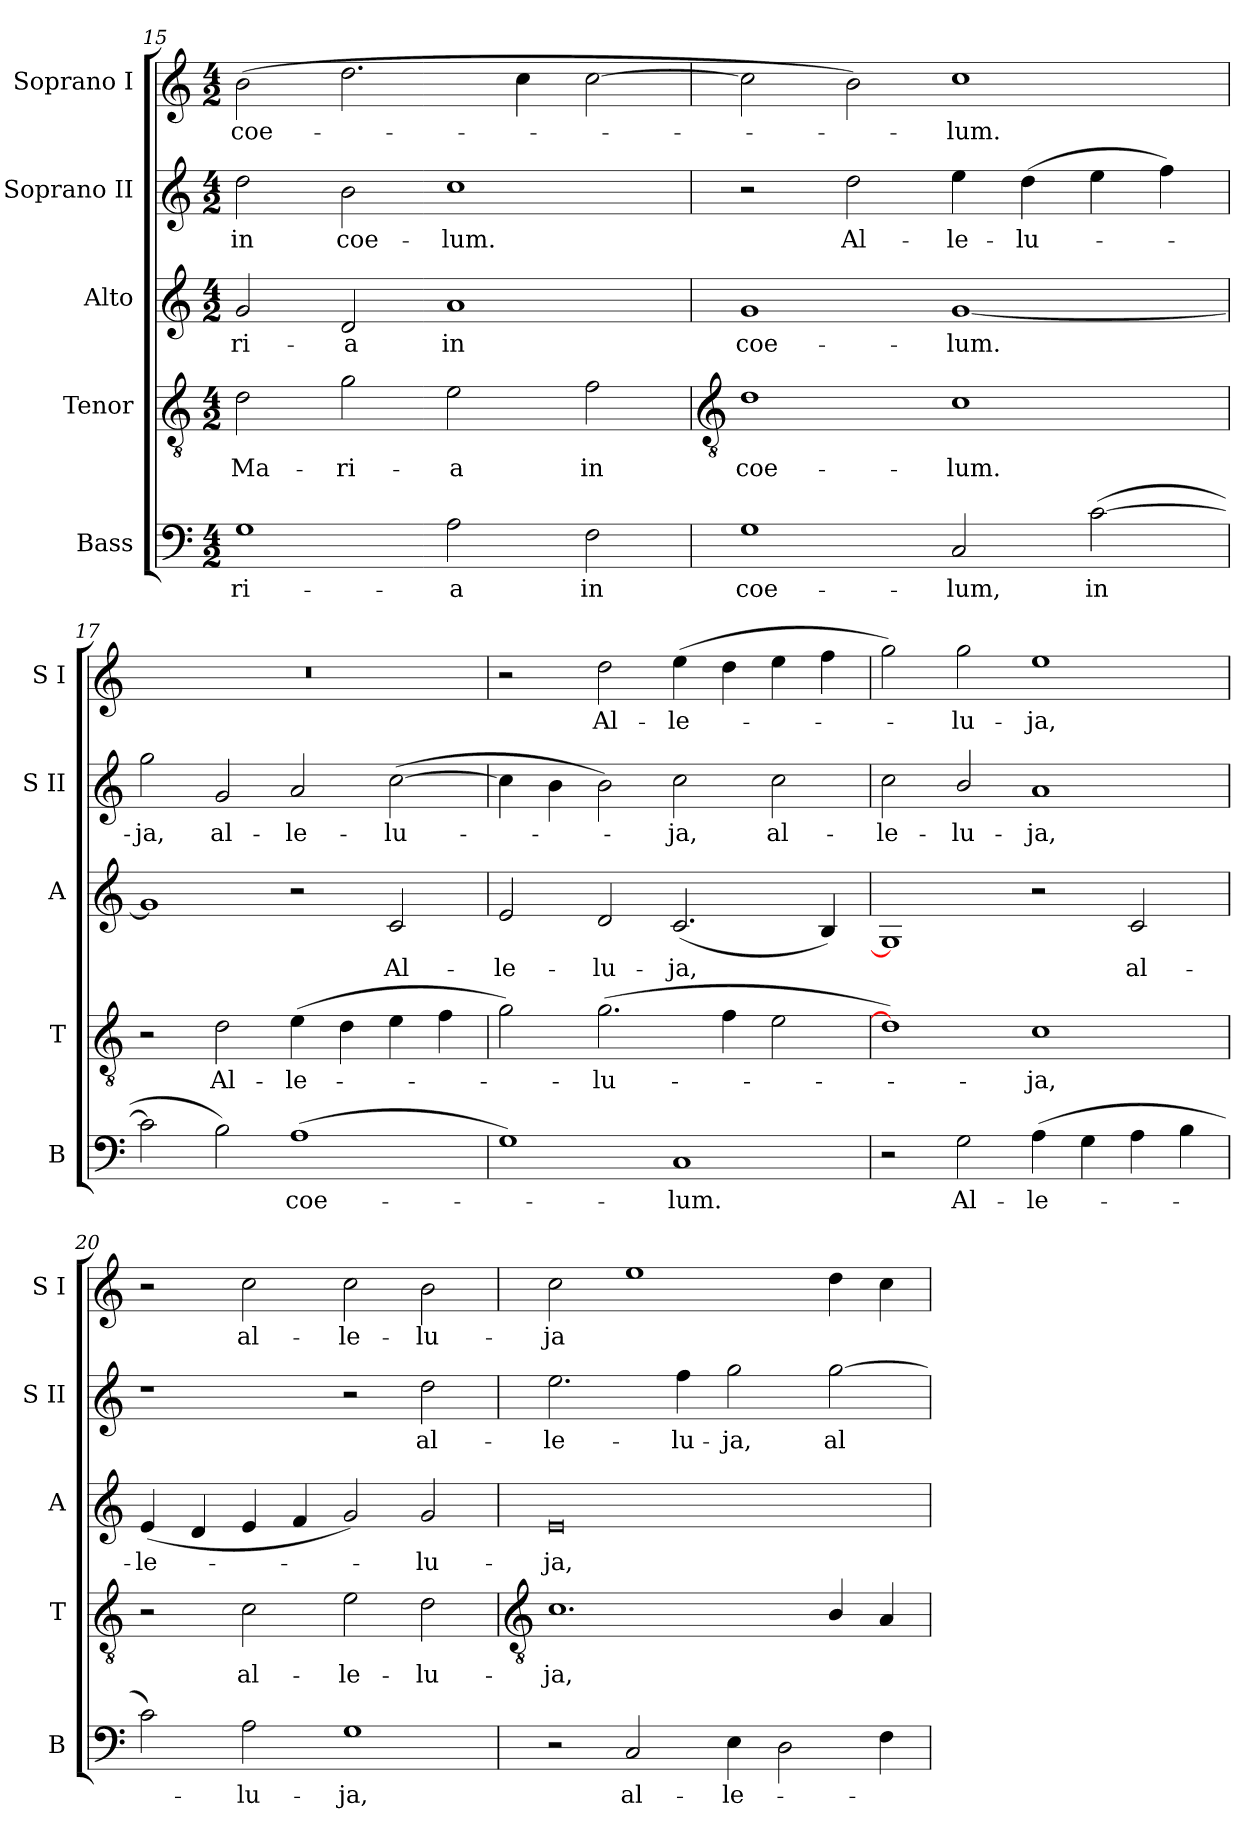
**kern	**text	**kern	**text	**kern	**text	**kern	**text	**kern	**text
*part5	*part5	*part4	*part4	*part3	*part3	*part2	*part2	*part1	*part1
*staff5	*staff5	*staff4	*staff4	*staff3	*staff3	*staff2	*staff2	*staff1	*staff1
*I"Bass	*	*I"Tenor	*	*I"Alto	*	*I"Soprano II	*	*I"Soprano I	*
*I'B	*	*I'T	*	*I'A	*	*I'S II	*	*I'S I	*
*clefF4	*	*clefGv2	*	*clefG2	*	*clefG2	*	*clefG2	*
*k[]	*	*k[]	*	*k[]	*	*k[]	*	*k[]	*
*C:	*	*C:	*	*C:	*	*C:	*	*C:	*
*M4/2	*	*M4/2	*	*M4/2	*	*M4/2	*	*M4/2	*
=15	=15	=15	=15	=15	=15	=15	=15	=15	=15
!	!LO:LY:b	!	!LO:LY:b	!	!LO:LY:b	!	!LO:LY:b	!	!LO:LY:b
1G	-ri-	2d	Ma-	2g	-ri-	2dd	in	(>2b	coe-
!	!	!	!LO:LY:b	!	!LO:LY:b	!	!LO:LY:b	!	!
.	.	2g	-ri-	2d	-a	2b	coe-	2.dd	.
!	!LO:LY:b	!	!LO:LY:b	!	!LO:LY:b	!	!LO:LY:b	!	!
2A	-a	2e	-a	1a	in	1cc	-lum.	.	.
.	.	.	.	.	.	.	.	4cc	.
!	!LO:LY:b	!	!LO:LY:b	!	!	!	!	!	!
2F	in	2f	in	.	.	.	.	[2cc	.
!!LO:LB:g=z
=16	=16	=16	=16	=16	=16	=16	=16	=16	=16
*	*	*clefGv2	*	*	*	*	*	*	*
!	!LO:LY:b	!	!LO:LY:b	!	!LO:LY:b	!	!	!	!
1G	coe-	1d	coe-	1g	coe-	2r	.	2cc]	.
!	!	!	!	!	!	!	!LO:LY:b	!	!
.	.	.	.	.	.	2dd	Al-	2b)	.
!	!LO:LY:b	!	!LO:LY:b	!	!LO:LY:b	!	!LO:LY:b	!	!LO:LY:b
2C	-lum,	1c	-lum.	[1g	-lum.	4ee	-le-	1cc	lum.
!	!	!	!	!	!	!	!LO:LY:b	!	!
.	.	.	.	.	.	(>4dd	-lu-	.	.
!	!LO:LY:b	!	!	!	!	!	!	!	!
(>[2c	in	.	.	.	.	4ee	.	.	.
.	.	.	.	.	.	4ff)	.	.	.
=17	=17	=17	=17	=17	=17	=17	=17	=17	=17
!	!	!	!	!	!	!	!LO:LY:b	!	!
2c]	.	2r	.	1g]	.	2gg	ja,	0r	.
!	!	!	!LO:LY:b	!	!	!	!LO:LY:b	!	!
2B)	.	2d	Al-	.	.	2g	al-	.	.
!	!LO:LY:b	!	!LO:LY:b	!	!	!	!LO:LY:b	!	!
(>1A	coe-	(>4e	-le-	2r	.	2a	-le-	.	.
.	.	4d	.	.	.	.	.	.	.
!	!	!	!	!	!LO:LY:b	!	!LO:LY:b	!	!
.	.	4e	.	2c	Al-	(>[2cc	-lu-	.	.
.	.	4f	.	.	.	.	.	.	.
=18	=18	=18	=18	=18	=18	=18	=18	=18	=18
!	!	!	!	!	!LO:LY:b	!	!	!	!
1G)	.	2g)	.	2e	-le-	4cc]	.	2r	.
.	.	.	.	.	.	4b	.	.	.
!	!	!	!LO:LY:b	!	!LO:LY:b	!	!	!	!LO:LY:b
.	.	(>2.g	lu-	2d	-lu-	2b)	.	2dd	Al-
!	!LO:LY:b	!	!	!	!LO:LY:b	!	!LO:LY:b	!	!LO:LY:b
1C	lum.	.	.	(<2.c	-ja,	2cc	ja,	(>4ee	-le-
.	.	4f	.	.	.	.	.	4dd	.
!	!	!	!	!	!	!	!LO:LY:b	!	!
.	.	2e	.	.	.	2cc	al-	4ee	.
.	.	.	.	4B)	.	.	.	4ff	.
=19	=19	=19	=19	=19	=19	=19	=19	=19	=19
!	!	!	!	!	!	!	!LO:LY:b	!	!
2r	.	1d])	.	1G]	.	2cc	-le-	2gg)	.
!	!LO:LY:b	!	!	!	!	!	!LO:LY:b	!	!LO:LY:b
2G	Al-	.	.	.	.	2b/	-lu-	2gg	lu-
!	!LO:LY:b	!	!LO:LY:b	!	!	!	!LO:LY:b	!	!LO:LY:b
(>4A	-le-	1c	ja,	2r	.	1a	-ja,	1ee	-ja,
4G	.	.	.	.	.	.	.	.	.
!	!	!	!	!	!LO:LY:b	!	!	!	!
4A	.	.	.	2c	al-	.	.	.	.
4B	.	.	.	.	.	.	.	.	.
=20	=20	=20	=20	=20	=20	=20	=20	=20	=20
!	!	!	!	!	!LO:LY:b	!	!	!	!
2c)	.	2r	.	(<4e	-le-	1r	.	2r	.
.	.	.	.	4d	.	.	.	.	.
!	!LO:LY:b	!	!LO:LY:b	!	!	!	!	!	!LO:LY:b
2A	lu-	2c	al-	4e	.	.	.	2cc	al-
.	.	.	.	4f	.	.	.	.	.
!	!LO:LY:b	!	!LO:LY:b	!	!	!	!	!	!LO:LY:b
1G	-ja,	2e	-le-	2g)	.	2r	.	2cc	-le-
!	!	!	!LO:LY:b	!	!LO:LY:b	!	!LO:LY:b	!	!LO:LY:b
.	.	2d	-lu-	2g	lu-	2dd	al-	2b	-lu-
!!LO:LB:g=z
=21	=21	=21	=21	=21	=21	=21	=21	=21	=21
*	*	*clefGv2	*	*	*	*	*	*	*
!	!	!	!LO:LY:b	!	!LO:LY:b	!	!LO:LY:b	!	!LO:LY:b
2r	.	1.c	-ja,	0e	-ja,	2.ee	-le-	2cc	-ja
!	!LO:LY:b	!	!	!	!	!	!	!	!
2C	al-	.	.	.	.	.	.	1ee	.
!	!	!	!	!	!	!	!LO:LY:b	!	!
.	.	.	.	.	.	4ff	-lu-	.	.
!	!LO:LY:b	!	!	!	!	!	!LO:LY:b	!	!
4E	-le-	.	.	.	.	2gg	-ja,	.	.
2D	.	.	.	.	.	.	.	.	.
!	!	!	!	!	!	!	!LO:LY:b	!	!
.	.	4B/	.	.	.	[2gg	al-	4dd	.
4F	.	4A	.	.	.	.	.	4cc	.
=	=	=	=	=	=	=	=	=	=
*-	*-	*-	*-	*-	*-	*-	*-	*-	*-
